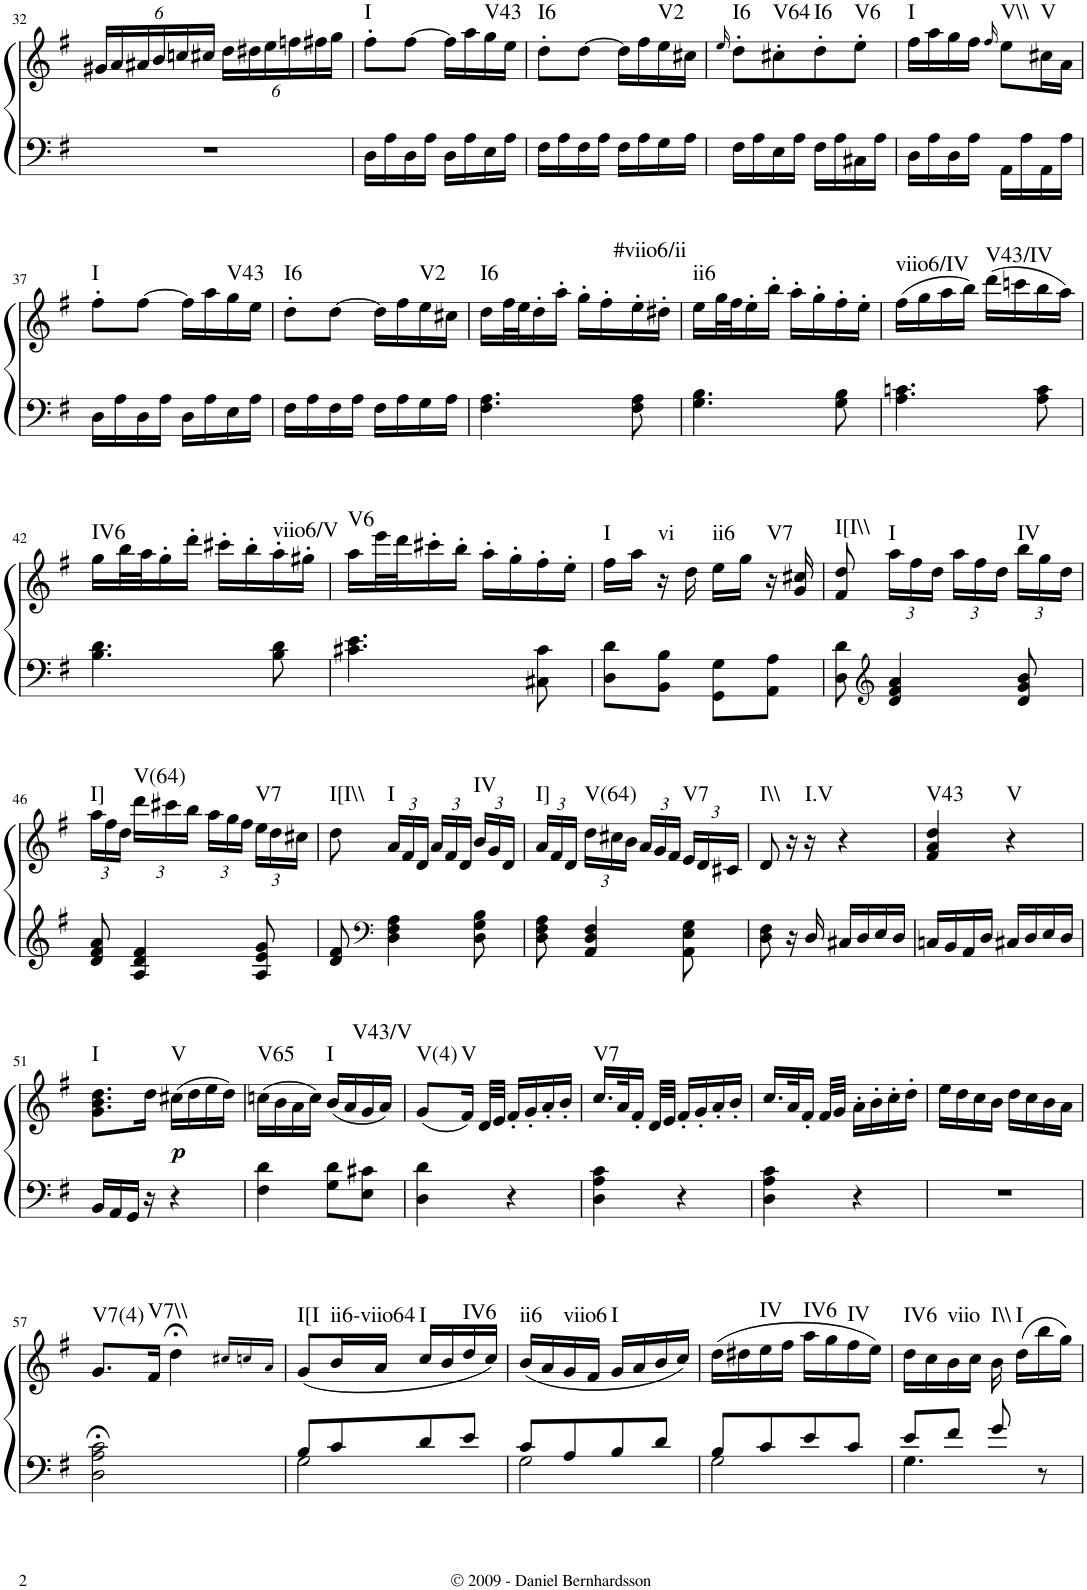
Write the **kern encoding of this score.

**kern	**kern	**dynam	**harte
*part1	*part1	*part1	*part1
*staff2	*staff1	*staff1/2	*
*I"Piano	*	*	*
*I'Pno.	*	*	*
!!LO:PB:g=z
*clefF4	*clefG2	*	*
*k[f#]	*k[f#]	*	*
*G:	*G:	*	*
*M2/4	*M2/4	*	*
*	*Xbrackettup	*	*
=32	=32	=32	=32
2r	24g#X/LL	.	.
.	24a/	.	.
.	24a#X/	.	.
.	24b/	.	.
.	24ccn/	.	.
.	24cc#X/JJ	.	.
.	24dd\LL	.	.
.	24dd#X\	.	.
.	24ee\	.	.
.	24ffn\	.	.
.	24ff#X\	.	.
.	24gg\JJ	.	.
=33	=33	=33	=33
!	!	!	!LO:H:kt=I
16D\LL	8ff#'\L	.	N
16A\	.	.	.
16D\	[>8ff#\J	.	.
16A\JJ	.	.	.
16D\LL	16ff#\LL]	.	.
16A\	16aa\	.	.
!	!	!	!LO:H:kt=V43
16E\	16gg\	.	N
16A\JJ	16ee\JJ	.	.
=34	=34	=34	=34
!	!	!	!LO:H:kt=I6
16F#\LL	8dd'\L	.	N
16A\	.	.	.
16F#\	[>8dd\J	.	.
16A\JJ	.	.	.
16F#\LL	16dd\LL]	.	.
16A\	16ff#\	.	.
!	!	!	!LO:H:kt=V2
16G\	16ee\	.	N
16A\JJ	16cc#X\JJ	.	.
=35	=35	=35	=35
.	16qee/	.	.
!	!	!	!LO:H:kt=I6
16F#\LL	8dd'\L	.	N
16A\	.	.	.
!	!	!	!LO:H:kt=V64
16E\	8cc#X'\	.	N
16A\JJ	.	.	.
!	!	!	!LO:H:kt=I6
16F#\LL	8dd'\	.	N
16A\	.	.	.
!	!	!	!LO:H:kt=V6
16C#X\	8ee'\J	.	N
16A\JJ	.	.	.
=36	=36	=36	=36
!	!	!	!LO:H:kt=I
16D\LL	16ff#\LL	.	N
16A\	16aa\	.	.
16D\	16gg\	.	.
16A\JJ	16ff#\JJ	.	.
.	16qff#/	.	.
!	!	!	!LO:H:kt=V\\
16AA\LL	8ee\L	.	N
16A\	.	.	.
!	!	!	!LO:H:kt=V
16AA\	16cc#X\L	.	N
16A\JJ	16a\JJ	.	.
!!LO:LB:g=z
=37	=37	=37	=37
!	!	!	!LO:H:kt=I
16D\LL	8ff#'\L	.	N
16A\	.	.	.
16D\	[>8ff#\J	.	.
16A\JJ	.	.	.
16D\LL	16ff#\LL]	.	.
16A\	16aa\	.	.
!	!	!	!LO:H:kt=V43
16E\	16gg\	.	N
16A\JJ	16ee\JJ	.	.
=38	=38	=38	=38
!	!	!	!LO:H:kt=I6
16F#\LL	8dd'\L	.	N
16A\	.	.	.
16F#\	[>8dd\J	.	.
16A\JJ	.	.	.
16F#\LL	16dd\LL]	.	.
16A\	16ff#\	.	.
!	!	!	!LO:H:kt=V2
16G\	16ee\	.	N
16A\JJ	16cc#X\JJ	.	.
=39	=39	=39	=39
!	!	!	!LO:H:kt=I6
4.F#\ 4.A\	16dd\LL	.	N
.	32ff#\L	.	.
.	32ee\J	.	.
.	16dd'\	.	.
.	16aa'\JJ	.	.
.	16gg'\LL	.	.
.	16ff#'\	.	.
!	!	!	!LO:H:kt=#viio6/ii
8F#\ 8A\	16ee'\	.	N
.	16dd#X'\JJ	.	.
=40	=40	=40	=40
!	!	!	!LO:H:kt=ii6
4.G\ 4.B\	16ee\LL	.	N
.	32gg\L	.	.
.	32ff#\J	.	.
.	16ee'\	.	.
.	16bb'\JJ	.	.
.	16aa'\LL	.	.
.	16gg'\	.	.
8G\ 8B\	16ff#'\	.	.
.	16ee'\JJ	.	.
=41	=41	=41	=41
!	!	!	!LO:H:kt=viio6/IV
4.A\ 4.cn\	(16ff#\LL	.	N
.	16gg\	.	.
.	16aa\	.	.
.	16bb\JJ)	.	.
!	!	!	!LO:H:kt=V43/IV
.	(16ddd\LL	.	N
.	16cccn\	.	.
8A\ 8c\	16bb\	.	.
.	16aa\JJ)	.	.
!!LO:LB:g=z
=42	=42	=42	=42
!	!	!	!LO:H:kt=IV6
4.B\ 4.d\	16gg\LL	.	N
.	32bb\L	.	.
.	32aa\J	.	.
.	16gg'\	.	.
.	16ddd'\JJ	.	.
.	16ccc#X'\LL	.	.
.	16bb'\	.	.
!	!	!	!LO:H:kt=viio6/V
8B\ 8d\	16aa'\	.	N
.	16gg#X'\JJ	.	.
=43	=43	=43	=43
!	!	!	!LO:H:kt=V6
4.c#X\ 4.e\	16aa\LL	.	N
.	32eee\L	.	.
.	32ddd\J	.	.
.	16ccc#X'\	.	.
.	16bb'\JJ	.	.
.	16aa'\LL	.	.
.	16gg'\	.	.
8C#X\ 8c#\	16ff#'\	.	.
.	16ee'\JJ	.	.
=44	=44	=44	=44
!	!	!	!LO:H:kt=I
8D\ 8d\L	16ff#\LL	.	N
.	16aa\JJ	.	.
!	!	!	!LO:H:kt=vi
8BB\ 8B\J	16r	.	N
.	16dd\	.	.
!	!	!	!LO:H:kt=ii6
8GG\ 8G\L	16ee\LL	.	N
.	16gg\JJ	.	.
!	!	!	!LO:H:kt=V7
8AA\ 8A\J	16r	.	N
.	16g/ 16cc#X/	.	.
=45	=45	=45	=45
!	!	!	!LO:H:kt=I[I\\
8D\ 8d\	8f#/ 8dd/	.	N
*clefG2	*	*	*
!	!	!	!LO:H:kt=I
4d/ 4f#/ 4a/	24aa\LL	.	N
.	24ff#\	.	.
.	24dd\JJ	.	.
.	24aa\LL	.	.
.	24ff#\	.	.
.	24dd\JJ	.	.
!	!	!	!LO:H:kt=IV
8d/ 8g/ 8b/	24bb\LL	.	N
.	24gg\	.	.
.	24dd\JJ	.	.
!!LO:LB:g=z
=46	=46	=46	=46
!	!	!	!LO:H:kt=I]
8d/ 8f#/ 8a/	24aa\LL	.	N
.	24ff#\	.	.
.	24dd\JJ	.	.
!	!	!	!LO:H:kt=V(64)
4A/ 4d/ 4f#/	24ddd\LL	.	N
.	24ccc#X\	.	.
.	24bb\JJ	.	.
.	24aa\LL	.	.
.	24gg\	.	.
.	24ff#\JJ	.	.
!	!	!	!LO:H:kt=V7
8A/ 8e/ 8g/	24ee\LL	.	N
.	24dd\	.	.
.	24cc#X\JJ	.	.
=47	=47	=47	=47
!	!	!	!LO:H:kt=I[I\\
8d/ 8f#/	8dd\	.	N
*clefF4	*	*	*
!	!	!	!LO:H:kt=I
4D\ 4F#\ 4A\	24a/LL	.	N
.	24f#/	.	.
.	24d/JJ	.	.
.	24a/LL	.	.
.	24f#/	.	.
.	24d/JJ	.	.
!	!	!	!LO:H:kt=IV
8D\ 8G\ 8B\	24b/LL	.	N
.	24g/	.	.
.	24d/JJ	.	.
=48	=48	=48	=48
!	!	!	!LO:H:kt=I]
8D\ 8F#\ 8A\	24a/LL	.	N
.	24f#/	.	.
.	24d/JJ	.	.
!	!	!	!LO:H:kt=V(64)
4AA/ 4D/ 4F#/	24dd\LL	.	N
.	24cc#X\	.	.
.	24b\JJ	.	.
.	24a/LL	.	.
.	24g/	.	.
.	24f#/JJ	.	.
!	!	!	!LO:H:kt=V7
8AA\ 8E\ 8G\	24e/LL	.	N
.	24d/	.	.
.	24c#X/JJ	.	.
=49	=49	=49	=49
!	!	!	!LO:H:kt=I\\
8D\ 8F#\	8d/	.	N
16r	16r	.	.
!	!	!	!LO:H:kt=I.V
16D/	16r	.	N
16C#X/LL	4r	.	.
16D/	.	.	.
16E/	.	.	.
16D/JJ	.	.	.
=50	=50	=50	=50
!	!	!	!LO:H:kt=V43
16Cn/LL	4f#/ 4a/ 4dd/	.	N
16BB/	.	.	.
16AA/	.	.	.
16D/JJ	.	.	.
!	!	!	!LO:H:kt=V
16C#X/LL	4r	.	N
16D/	.	.	.
16E/	.	.	.
16D/JJ	.	.	.
!!LO:LB:g=z
=51	=51	=51	=51
!	!	!	!LO:H:kt=I
16BB/LL	8.g\ 8.b\ 8.dd\L	.	N
16AA/	.	.	.
16GG/JJ	.	.	.
16r	16dd\Jk	.	.
!	!	!LO:DY:b	!LO:H:kt=V
4r	(16cc#X\LL	p	N
.	16dd\	.	.
.	16ee\	.	.
.	16dd\JJ)	.	.
=52	=52	=52	=52
!	!	!	!LO:H:kt=V65
4F#\ 4d\	(16ccn\LL	.	N
.	16b\	.	.
.	16a\	.	.
.	16cc\JJ)	.	.
!	!	!	!LO:H:kt=I
8G\ 8d\L	(16b/LL	.	N
.	16a/	.	.
!	!	!	!LO:H:kt=V43/V
8E\ 8c#X\J	16g/	.	N
.	16a/JJ)	.	.
=53	=53	=53	=53
!	!	!	!LO:H:kt=V(4)
4D\ 4d\	(8g/L	.	N
!	!	!	!LO:H:kt=V
.	16f#/Jk)	.	N
.	32d/LLL	.	.
.	32e/JJJ	.	.
4r	16f#'/LL	.	.
.	16g'/	.	.
.	16a'/	.	.
.	16b'/JJ	.	.
=54	=54	=54	=54
!	!	!	!LO:H:kt=V7
4D\ 4A\ 4c\	16.cc/LL	.	N
.	32a/K	.	.
.	16f#'/JJ	.	.
.	32d/LLL	.	.
.	32e/JJJ	.	.
4r	16f#'/LL	.	.
.	16g'/	.	.
.	16a'/	.	.
.	16b'/JJ	.	.
=55	=55	=55	=55
4D\ 4A\ 4c\	16.cc/LL	.	.
.	32a/K	.	.
.	16f#'/JJ	.	.
.	32f#/LLL	.	.
.	32g/JJJ	.	.
4r	16a'\LL	.	.
.	16b'\	.	.
.	16cc'\	.	.
.	16dd'\JJ	.	.
=56	=56	=56	=56
2r	16ee\LL	.	.
.	16dd\	.	.
.	16cc\	.	.
.	16b\JJ	.	.
.	16dd\LL	.	.
.	16cc\	.	.
.	16b\	.	.
.	16a\JJ	.	.
!!LO:LB:g=z
=57	=57	=57	=57
!	!	!	!LO:H:kt=V7(4)
2D\;< 2A\;< 2c\;<	8.g/L	.	N
!	!	!	!LO:H:kt=V7\\
.	16f#/Jk	.	N
.	4dd;<\	.	.
8ryy	16cc#X!/LL	.	.
.	16ccn!/	.	.
16ryy	16a!/JJ	.	.
=58	=58	=58	=58
*^	*	*	*
!	!	!	!	!LO:H:kt=I[I
8B/L	2G\	(8g/L	.	N
!	!	!	!	!LO:H:kt=ii6-viio64
8c/	.	16b/L	.	N
.	.	16a/JJ	.	.
!	!	!	!	!LO:H:kt=I
8d/	.	16cc/LL	.	N
.	.	16b/	.	.
!	!	!	!	!LO:H:kt=IV6
8e/J	.	16dd/	.	N
.	.	16cc/JJ)	.	.
=59	=59	=59	=59	=59
!	!	!	!	!LO:H:kt=ii6
8c/L	2G\	(16b/LL	.	N
.	.	16a/	.	.
!	!	!	!	!LO:H:kt=viio6
8A/	.	16g/	.	N
.	.	16f#/JJ	.	.
!	!	!	!	!LO:H:kt=I
8B/	.	16g/LL	.	N
.	.	16a/	.	.
8d/J	.	16b/	.	.
.	.	16cc/JJ)	.	.
=60	=60	=60	=60	=60
8B/L	2G\	(16dd\LL	.	.
.	.	16dd#X\	.	.
!	!	!	!	!LO:H:kt=IV
8c/	.	16ee\	.	N
.	.	16ff#\JJ	.	.
!	!	!	!	!LO:H:kt=IV6
8e/	.	16aa\LL	.	N
.	.	16gg\	.	.
!	!	!	!	!LO:H:kt=IV
8c/J	.	16ff#\	.	N
.	.	16ee\JJ)	.	.
=61	=61	=61	=61	=61
!	!	!	!	!LO:H:kt=IV6
8e/L	4.G\	16dd\LL	.	N
.	.	16cc\	.	.
!	!	!	!	!LO:H:kt=viio
8f#/J	.	16b\	.	N
.	.	16cc\JJ	.	.
!	!	!	!	!LO:H:kt=I\\
8g/	.	16b\	.	N
!	!	!	!	!LO:H:kt=I
.	.	(16dd\LL	.	N
8r	8ryy	16bb\	.	.
.	.	16gg\JJ)	.	.
*v	*v	*	*	*
=	=	=	=
*-	*-	*-	*-
